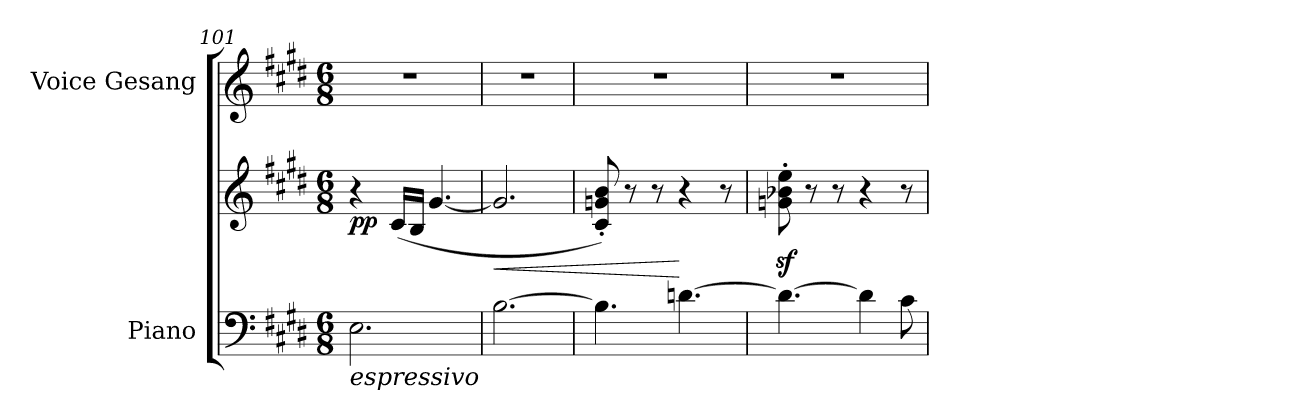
**kern	**kern	**dynam	**kern
*part2	*part2	*part2	*part1
*staff3	*staff2	*staff2/3	*staff1
*I"Piano	*	*	*I"Voice Gesang
*I'Pno	*	*	*
*clefF4	*clefG2	*	*clefG2
*k[f#c#g#d#]	*k[f#c#g#d#]	*	*k[f#c#g#d#]
*M6/8	*M6/8	*	*M6/8
=101	=101	=101	=101
!LO:TX:b:i:t=espressivo	!	!	!
!	!	!LO:DY:b	!
2.E\	4r	pp	2.r
.	(>16c#/LL	.	.
.	16B/JJ	.	.
.	[4.g#/	.	.
=102	=102	=102	=102
!	!	!LO:HP:b	!
[2.B\	2.g#/]	<	2.r
=103	=103	=103	=103
4.B\]	8c#/' 8gn/' 8b/')	.	2.r
.	8r	.	.
.	8r	.	.
[4.dn\	4r	[	.
.	8r	.	.
=104	=104	=104	=104
4.d\_	8gn\z<' 8b-X\z<' 8ee\z<'	.	2.r
.	8r	.	.
.	8r	.	.
4d\]	4r	.	.
8c#\	8r	.	.
=	=	=	=
*-	*-	*-	*-
